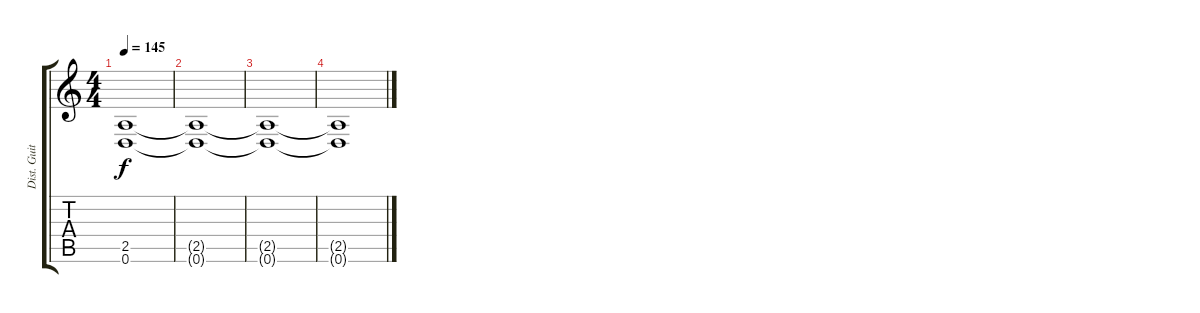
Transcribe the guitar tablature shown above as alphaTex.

\track ("Dist. Guitar I" "Dist. Guit") {instrument distortionguitar}
\staff {score tabs}
\tuning (D4 A3 F3 C3 G2 D2) {hide}
\ts (4 4)
\tempo 145
\clef g2
\ks c
(2.5{t} 0.6{t}).1{dy f} |
(2.5{t} 0.6{t}).1 |
(2.5{t} 0.6{t}).1 |
(2.5{t} 0.6{t}).1
